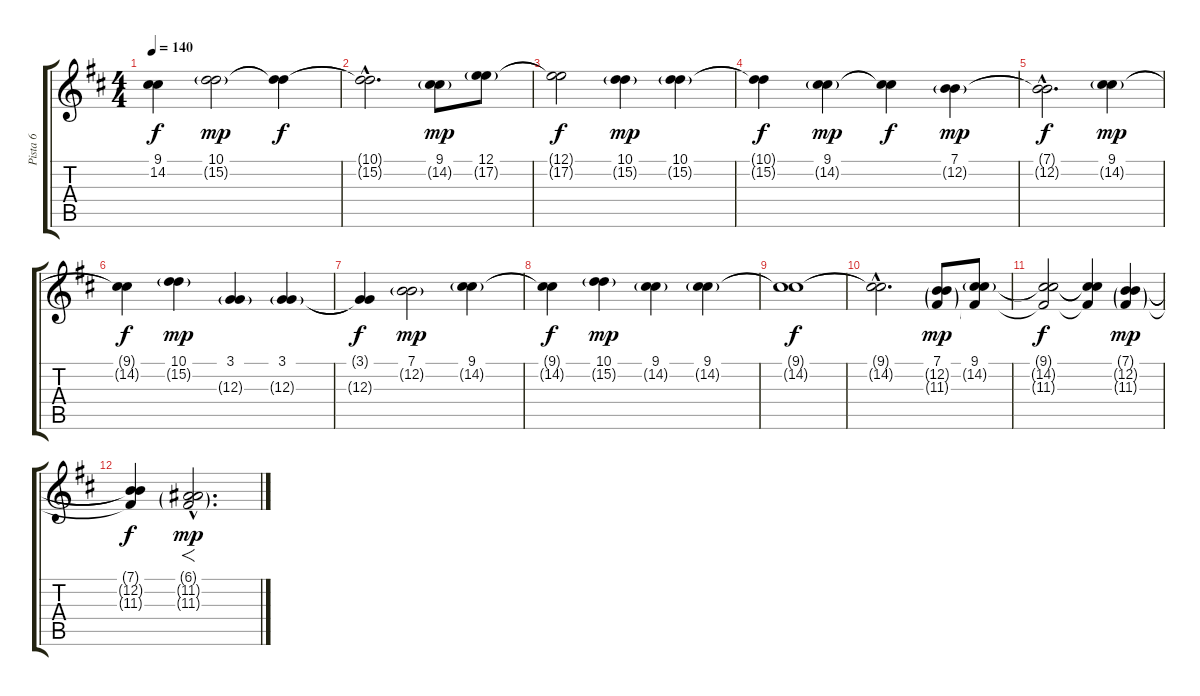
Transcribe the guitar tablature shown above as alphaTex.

\track ("Pista 6" "Pista 6") {instrument synthstrings1}
\staff {score tabs}
\tuning (E4 B3 G3 D3 A2 E2) {hide}
\ts (4 4)
\tempo 140
\clef g2
\ks d
(9.1{t} 14.2{t}).4{dy f} (10.1 15.2{g}).2{dy mp} (10.1{t} 15.2{t}).4{dy f} |
(10.1{hac t} 15.2{hac t}).2{d} (9.1 14.2{g}).8{dy mp} (12.1 17.2{g}).8 |
(12.1{t} 17.2{t}).2{dy f} (10.1 15.2{g}).4{dy mp} (10.1 15.2{g}).4 |
(10.1{t} 15.2{t}).4{dy f} (9.1 14.2{g}).4{dy mp} (9.1{t} 14.2{t}).4{dy f} (7.1 12.2{g}).4{dy mp} |
(7.1{hac t} 12.2{hac t}).2{d dy f} (9.1 14.2{g}).4{dy mp} |
(9.1{t} 14.2{t}).4{dy f} (10.1 15.2{g}).4{dy mp} (3.1 12.3{g}).4 (3.1 12.3{g}).4 |
(3.1{t} 12.3{t}).4{dy f} (7.1 12.2{g}).2{dy mp} (9.1 14.2{g}).4 |
(9.1{t} 14.2{t}).4{dy f} (10.1 15.2{g}).4{dy mp} (9.1 14.2{g}).4 (9.1 14.2{g}).4 |
(9.1{t} 14.2{t}).1{dy f} |
(9.1{hac t} 14.2{hac t}).2{d} (7.1 12.2{g} 11.3{g}).8{dy mp} (9.1 14.2{g} 11.3{t}).8 |
(9.1{t} 14.2{t} 11.3{t}).2{dy f} (9.1{t} 14.2{t} 11.3{t}).4 (7.1{g} 12.2{g} 11.3{g}).4{dy mp} |
(7.1{t} 12.2{t} 11.3{t}).4{dy f} (6.1{g hac} 11.2{g hac} 11.3{g hac}).2{f d dy mp}
